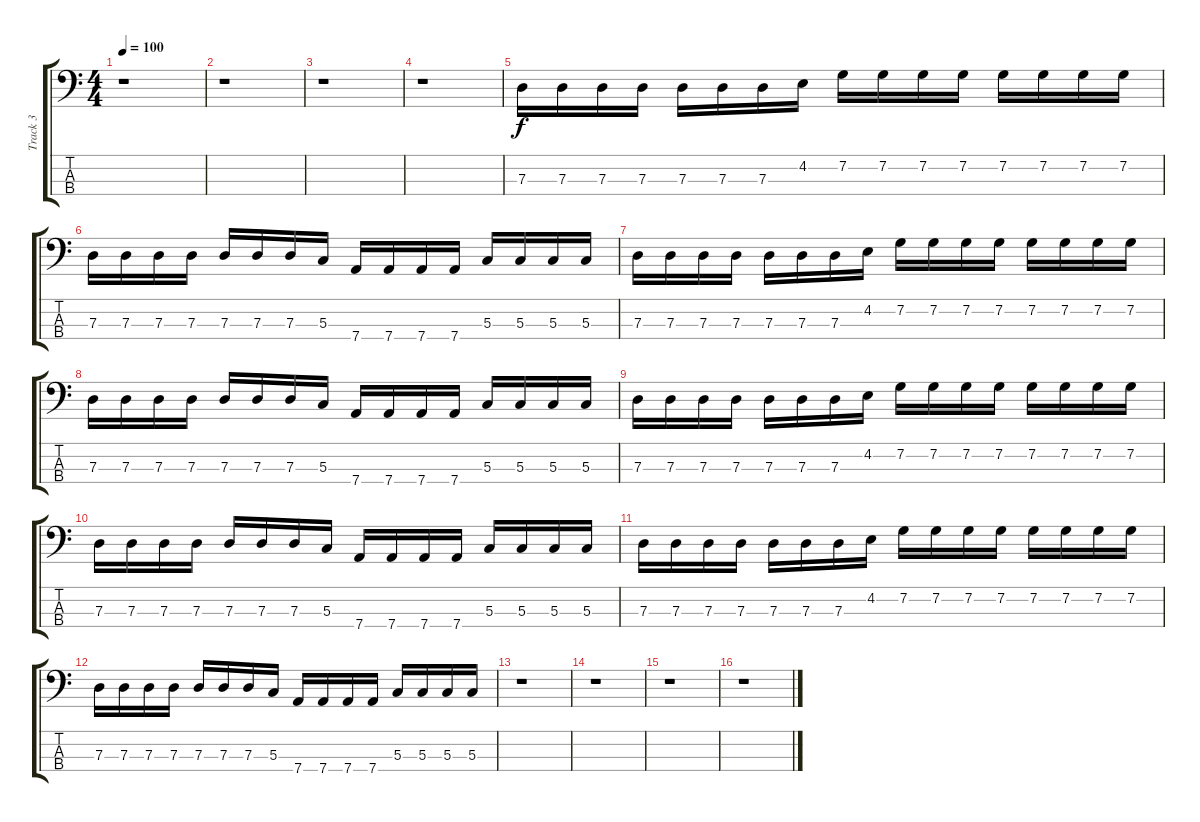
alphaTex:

\track ("Track 3" "Track 3") {instrument electricbassfinger}
\staff {score tabs}
\tuning (F2 C2 G1 D1) {hide}
\ts (4 4)
\tempo 100
\clef f4
\ks c
r.1{dy f} |
r.1 |
r.1 |
r.1 |
7.3.16 7.3.16 7.3.16 7.3.16 7.3.16 7.3.16 7.3.16 4.2.16 7.2.16 7.2.16 7.2.16 7.2.16 7.2.16 7.2.16 7.2.16 7.2.16 |
7.3.16 7.3.16 7.3.16 7.3.16 7.3.16 7.3.16 7.3.16 5.3.16 7.4.16 7.4.16 7.4.16 7.4.16 5.3.16 5.3.16 5.3.16 5.3.16 |
7.3.16 7.3.16 7.3.16 7.3.16 7.3.16 7.3.16 7.3.16 4.2.16 7.2.16 7.2.16 7.2.16 7.2.16 7.2.16 7.2.16 7.2.16 7.2.16 |
7.3.16 7.3.16 7.3.16 7.3.16 7.3.16 7.3.16 7.3.16 5.3.16 7.4.16 7.4.16 7.4.16 7.4.16 5.3.16 5.3.16 5.3.16 5.3.16 |
7.3.16 7.3.16 7.3.16 7.3.16 7.3.16 7.3.16 7.3.16 4.2.16 7.2.16 7.2.16 7.2.16 7.2.16 7.2.16 7.2.16 7.2.16 7.2.16 |
7.3.16 7.3.16 7.3.16 7.3.16 7.3.16 7.3.16 7.3.16 5.3.16 7.4.16 7.4.16 7.4.16 7.4.16 5.3.16 5.3.16 5.3.16 5.3.16 |
7.3.16 7.3.16 7.3.16 7.3.16 7.3.16 7.3.16 7.3.16 4.2.16 7.2.16 7.2.16 7.2.16 7.2.16 7.2.16 7.2.16 7.2.16 7.2.16 |
7.3.16 7.3.16 7.3.16 7.3.16 7.3.16 7.3.16 7.3.16 5.3.16 7.4.16 7.4.16 7.4.16 7.4.16 5.3.16 5.3.16 5.3.16 5.3.16 |
r.1 |
r.1 |
r.1 |
r.1
